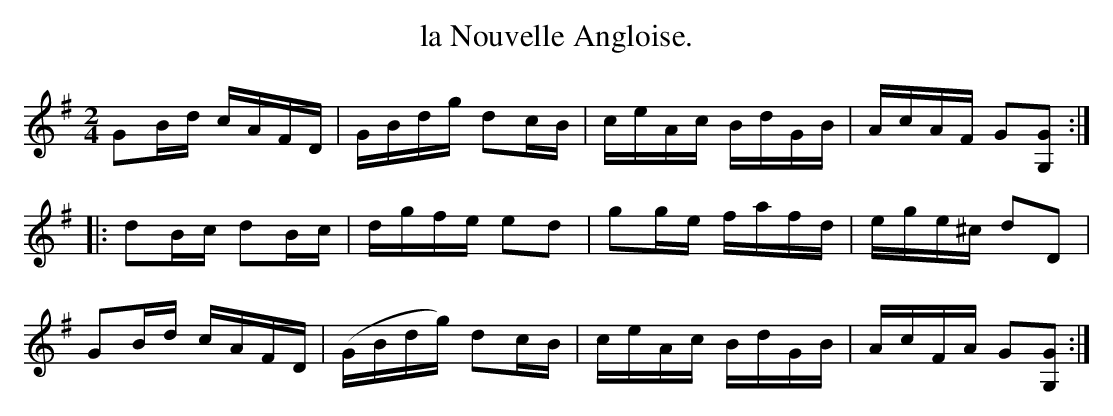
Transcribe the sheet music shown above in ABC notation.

X:1
T:la Nouvelle Angloise.
M:2/4
L:1/16
K:G
G2Bd cAFD| GBdg  d2cB|ceAc BdGB|AcAF  G2[G2G,2]:|
|:d2Bc d2Bc| dgfe  e2d2|g2ge fafd|ege^c d2D2      |
G2Bd cAFD|(GBdg) d2cB|ceAc BdGB|AcFA  G2[G2G,2]:|
